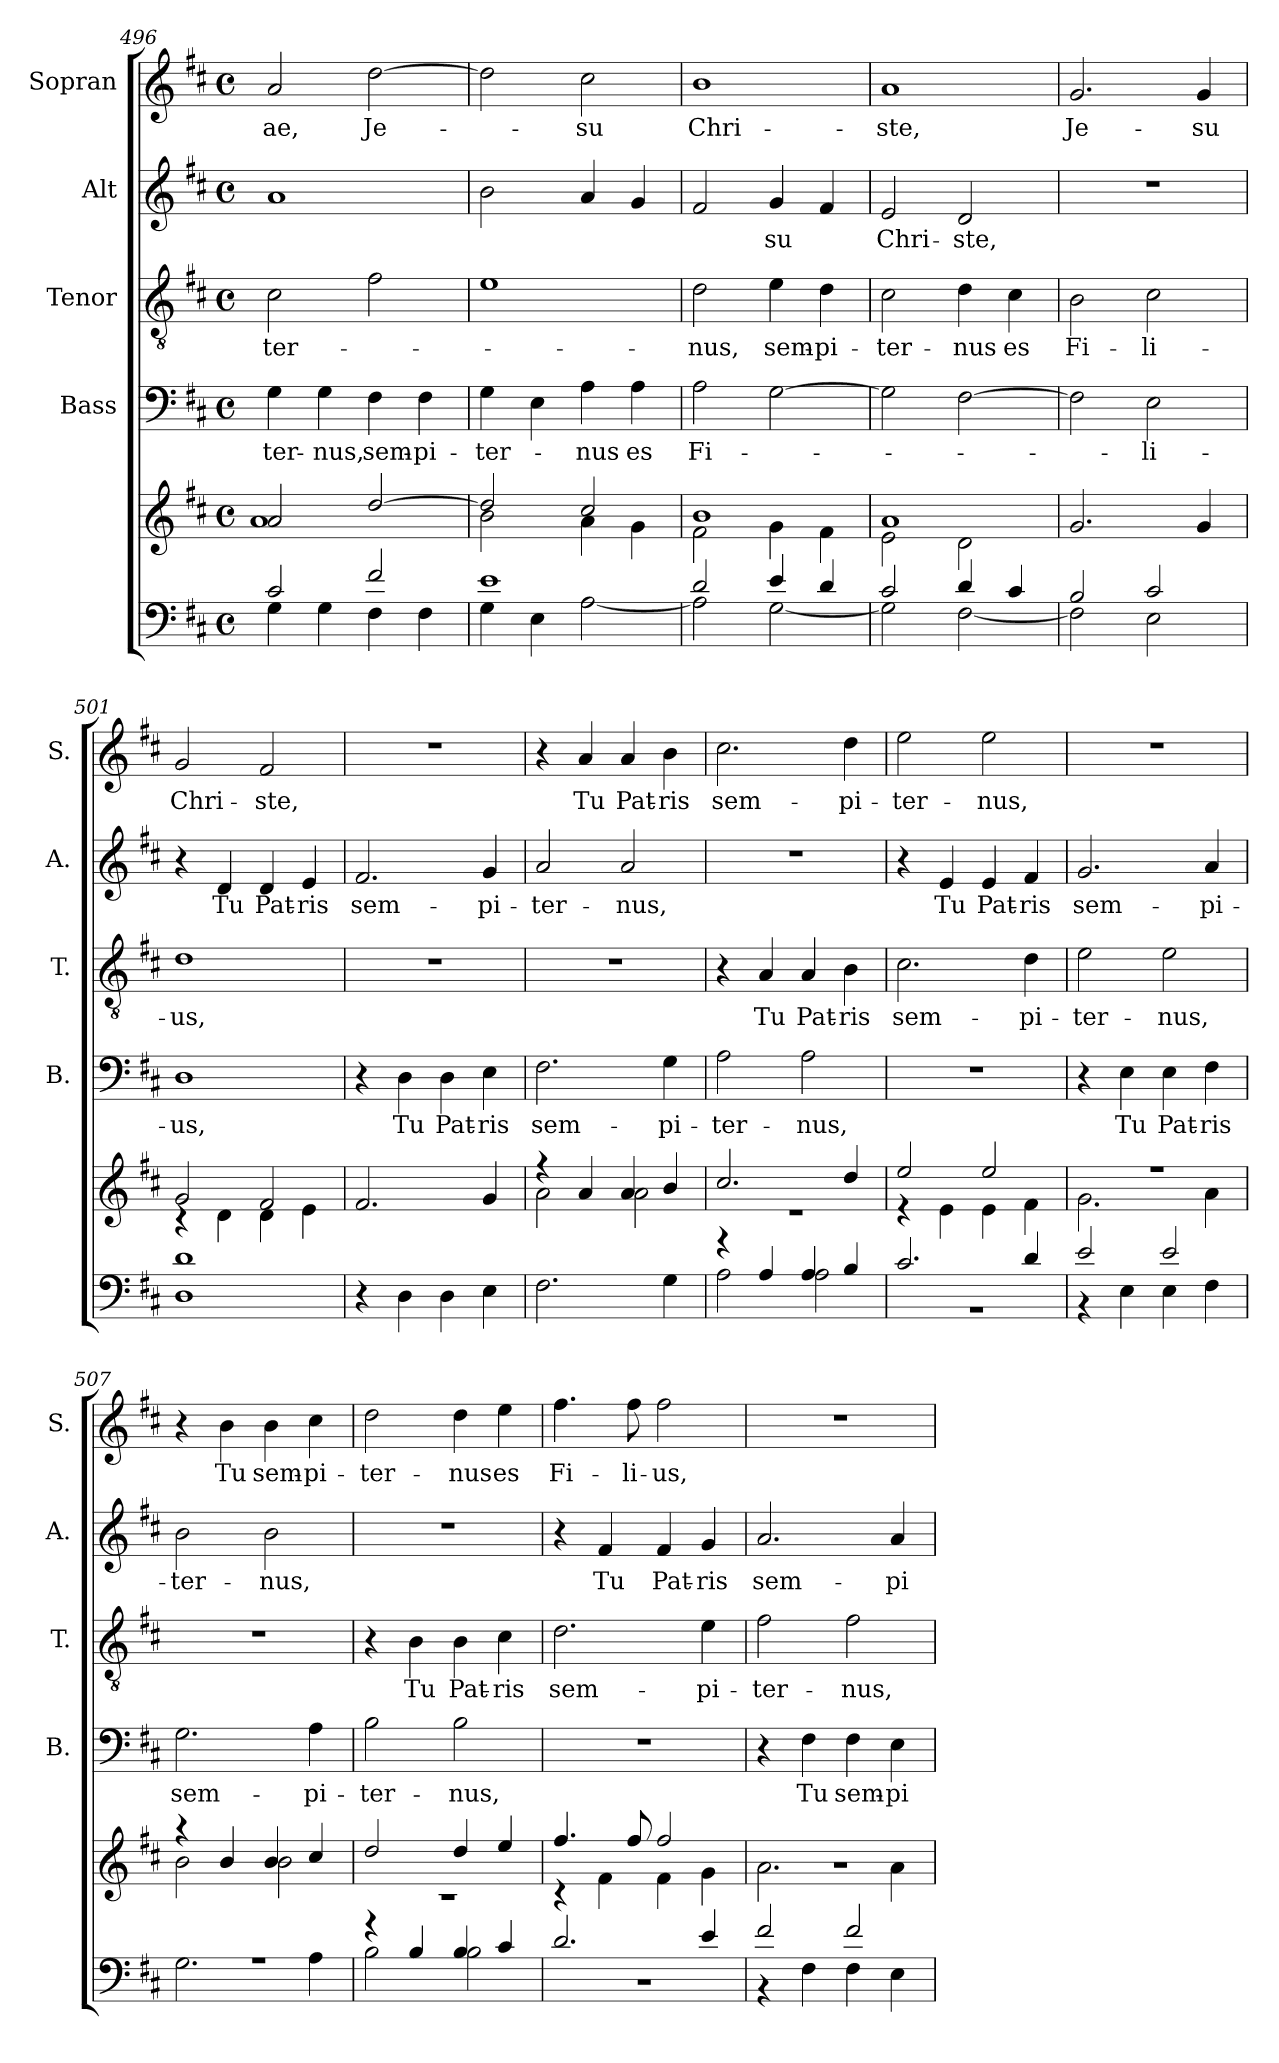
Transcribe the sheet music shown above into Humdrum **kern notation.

**kern	**kern	**kern	**text	**kern	**text	**kern	**text	**kern	**text
*part5	*part5	*part4	*part4	*part3	*part3	*part2	*part2	*part1	*part1
*staff6	*staff5	*staff4	*staff4	*staff3	*staff3	*staff2	*staff2	*staff1	*staff1
*	*	*I"Bass	*	*I"Tenor	*	*I"Alt	*	*I"Sopran	*
*	*	*I'B.	*	*I'T.	*	*I'A.	*	*I'S.	*
*clefF4	*clefG2	*clefF4	*	*clefGv2	*	*clefG2	*	*clefG2	*
*k[f#c#]	*k[f#c#]	*k[f#c#]	*	*k[f#c#]	*	*k[f#c#]	*	*k[f#c#]	*
*D:	*D:	*D:	*	*D:	*	*D:	*	*D:	*
*M4/4	*M4/4	*M4/4	*	*M4/4	*	*M4/4	*	*M4/4	*
*met(c)	*met(c)	*met(c)	*	*met(c)	*	*met(c)	*	*met(c)	*
=496	=496	=496	=496	=496	=496	=496	=496	=496	=496
*^	*^	*	*	*	*	*	*	*	*
!	!	!	!	!	!LO:LY:b	!	!LO:LY:b	!	!	!	!LO:LY:b
2c#/	4G\	2a/	1a	4G\	-ter-	2c#\	-ter-	1a	.	2a/	-ae,
!	!	!	!	!	!LO:LY:b	!	!	!	!	!	!
.	4G\	.	.	4G\	-nus,	.	.	.	.	.	.
!	!	!	!	!	!LO:LY:b	!	!	!	!	!	!LO:LY:b
2f#/	4F#\	[>2dd/	.	4F#\	sem-	2f#\	.	.	.	[2dd\	Je-
!	!	!	!	!	!LO:LY:b	!	!	!	!	!	!
.	4F#\	.	.	4F#\	-pi-	.	.	.	.	.	.
=497	=497	=497	=497	=497	=497	=497	=497	=497	=497	=497	=497
!	!	!	!	!	!LO:LY:b	!	!	!	!	!	!
1e	4G\	2dd/]	2b\	4G\	-ter-	1e	.	2b\	.	2dd\]	.
.	4E\	.	.	4E\	.	.	.	.	.	.	.
!	!	!	!	!	!LO:LY:b	!	!	!	!	!	!LO:LY:b
.	[<2A\	2cc#/	4a\	4A\	-nus	.	.	4a/	.	2cc#\	-su
!	!	!	!	!	!LO:LY:b	!	!	!	!	!	!
.	.	.	4g\	4A\	es	.	.	4g/	.	.	.
=498	=498	=498	=498	=498	=498	=498	=498	=498	=498	=498	=498
!	!	!	!	!	!LO:LY:b	!	!LO:LY:b	!	!	!	!LO:LY:b
2d/	2A\]	1b	2f#\	2A\	Fi-	2d\	-nus,	2f#/	.	1b	Chri-
!	!	!	!	!	!	!	!LO:LY:b	!	!LO:LY:b	!	!
4e/	[<2G\	.	4g\	[2G\	.	4e\	sem-	4g/	-su	.	.
!	!	!	!	!	!	!	!LO:LY:b	!	!	!	!
4d/	.	.	4f#\	.	.	4d\	-pi-	4f#/	.	.	.
=499	=499	=499	=499	=499	=499	=499	=499	=499	=499	=499	=499
!	!	!	!	!	!	!	!LO:LY:b	!	!LO:LY:b	!	!LO:LY:b
2c#/	2G\]	1a	2e\	2G\]	.	2c#\	-ter-	2e/	Chri-	1a	-ste,
!	!	!	!	!	!	!	!LO:LY:b	!	!LO:LY:b	!	!
4d/	[<2F#\	.	2d\	[2F#\	.	4d\	-nus	2d/	-ste,	.	.
!	!	!	!	!	!	!	!LO:LY:b	!	!	!	!
4c#/	.	.	.	.	.	4c#\	es	.	.	.	.
*	*	*v	*v	*	*	*	*	*	*	*	*
=500	=500	=500	=500	=500	=500	=500	=500	=500	=500	=500
!	!	!	!	!	!	!LO:LY:b	!	!	!	!LO:LY:b
2B/	2F#\]	2.g/	2F#\]	.	2B\	Fi-	1r	.	2.g/	Je-
!	!	!	!	!LO:LY:b	!	!LO:LY:b	!	!	!	!
2c#/	2E\	.	2E\	-li-	2c#\	-li-	.	.	.	.
!	!	!	!	!	!	!	!	!	!	!LO:LY:b
.	.	4g/	.	.	.	.	.	.	4g/	-su
!!LO:LB:g=z
=501	=501	=501	=501	=501	=501	=501	=501	=501	=501	=501
*	*	*^	*	*	*	*	*	*	*	*
!	!	!	!	!	!LO:LY:b	!	!LO:LY:b	!	!	!	!LO:LY:b
1d	1D	2g/	4rB	1D	-us,	1d	-us,	4r	.	2g/	Chri-
!	!	!	!	!	!	!	!	!	!LO:LY:b	!	!
.	.	.	4d\	.	.	.	.	4d/	Tu	.	.
!	!	!	!	!	!	!	!	!	!LO:LY:b	!	!LO:LY:b
.	.	2f#/	4d\	.	.	.	.	4d/	Pat-	2f#/	-ste,
!	!	!	!	!	!	!	!	!	!LO:LY:b	!	!
.	.	.	4e\	.	.	.	.	4e/	-ris	.	.
*v	*v	*	*	*	*	*	*	*	*	*	*
=502	=502	=502	=502	=502	=502	=502	=502	=502	=502	=502
!	!	!	!	!	!	!	!	!LO:LY:b	!	!
*	*v	*v	*	*	*	*	*	*	*	*
4r	2.f#/	4r	.	1r	.	2.f#/	sem-	1r	.
!	!	!	!LO:LY:b	!	!	!	!	!	!
4D\	.	4D\	Tu	.	.	.	.	.	.
!	!	!	!LO:LY:b	!	!	!	!	!	!
4D\	.	4D\	Pat-	.	.	.	.	.	.
!	!	!	!LO:LY:b	!	!	!	!LO:LY:b	!	!
4E\	4g/	4E\	-ris	.	.	4g/	-pi-	.	.
=503	=503	=503	=503	=503	=503	=503	=503	=503	=503
*	*^	*	*	*	*	*	*	*	*
!	!	!	!	!LO:LY:b	!	!	!	!LO:LY:b	!	!
2.F#\	4rff	2a\	2.F#\	sem-	1r	.	2a/	-ter-	4r	.
!	!	!	!	!	!	!	!	!	!	!LO:LY:b
.	4a/	.	.	.	.	.	.	.	4a/	Tu
!	!	!	!	!	!	!	!	!LO:LY:b	!	!LO:LY:b
.	4a/	2a\	.	.	.	.	2a/	-nus,	4a/	Pat-
!	!	!	!	!LO:LY:b	!	!	!	!	!	!LO:LY:b
4G\	4b/	.	4G\	-pi-	.	.	.	.	4b\	-ris
=504	=504	=504	=504	=504	=504	=504	=504	=504	=504	=504
*^	*	*	*	*	*	*	*	*	*	*
!	!	!	!	!	!LO:LY:b	!	!	!	!	!	!LO:LY:b
4rf	2A\	2.cc#/	1re	2A\	-ter-	4r	.	1r	.	2.cc#\	sem-
!	!	!	!	!	!	!	!LO:LY:b	!	!	!	!
4A/	.	.	.	.	.	4A/	Tu	.	.	.	.
!	!	!	!	!	!LO:LY:b	!	!LO:LY:b	!	!	!	!
4A/	2A\	.	.	2A\	-nus,	4A/	Pat-	.	.	.	.
!	!	!	!	!	!	!	!LO:LY:b	!	!	!	!LO:LY:b
4B/	.	4dd/	.	.	.	4B\	-ris	.	.	4dd\	-pi-
=505	=505	=505	=505	=505	=505	=505	=505	=505	=505	=505	=505
!	!	!	!	!	!	!	!LO:LY:b	!	!	!	!LO:LY:b
2.c#/	1rBB	2ee/	4re	1r	.	2.c#\	sem-	4r	.	2ee\	-ter-
!	!	!	!	!	!	!	!	!	!LO:LY:b	!	!
.	.	.	4e\	.	.	.	.	4e/	Tu	.	.
!	!	!	!	!	!	!	!	!	!LO:LY:b	!	!LO:LY:b
.	.	2ee/	4e\	.	.	.	.	4e/	Pat-	2ee\	-nus,
!	!	!	!	!	!	!	!LO:LY:b	!	!LO:LY:b	!	!
4d/	.	.	4f#\	.	.	4d\	-pi-	4f#/	-ris	.	.
=506	=506	=506	=506	=506	=506	=506	=506	=506	=506	=506	=506
!	!	!	!	!	!	!	!LO:LY:b	!	!LO:LY:b	!	!
2e/	4r	1r	2.g\	4r	.	2e\	-ter-	2.g/	sem-	1r	.
!	!	!	!	!	!LO:LY:b	!	!	!	!	!	!
.	4E\	.	.	4E\	Tu	.	.	.	.	.	.
!	!	!	!	!	!LO:LY:b	!	!LO:LY:b	!	!	!	!
2e/	4E\	.	.	4E\	Pat-	2e\	-nus,	.	.	.	.
!	!	!	!	!	!LO:LY:b	!	!	!	!LO:LY:b	!	!
.	4F#\	.	4a\	4F#\	-ris	.	.	4a/	-pi-	.	.
=507	=507	=507	=507	=507	=507	=507	=507	=507	=507	=507	=507
!	!	!	!	!	!LO:LY:b	!	!	!	!LO:LY:b	!	!
1rA	2.G\	4rgg	2b\	2.G\	sem-	1r	.	2b\	-ter-	4r	.
!	!	!	!	!	!	!	!	!	!	!	!LO:LY:b
.	.	4b/	.	.	.	.	.	.	.	4b\	Tu
!	!	!	!	!	!	!	!	!	!LO:LY:b	!	!LO:LY:b
.	.	4b/	2b\	.	.	.	.	2b\	-nus,	4b\	sem-
!	!	!	!	!	!LO:LY:b	!	!	!	!	!	!LO:LY:b
.	4A\	4cc#/	.	4A\	-pi-	.	.	.	.	4cc#\	-pi-
=508	=508	=508	=508	=508	=508	=508	=508	=508	=508	=508	=508
!	!	!	!	!	!LO:LY:b	!	!	!	!	!	!LO:LY:b
4rg	2B\	2dd/	1rc	2B\	-ter-	4r	.	1r	.	2dd\	-ter-
!	!	!	!	!	!	!	!LO:LY:b	!	!	!	!
4B/	.	.	.	.	.	4B\	Tu	.	.	.	.
!	!	!	!	!	!LO:LY:b	!	!LO:LY:b	!	!	!	!LO:LY:b
4B/	2B\	4dd/	.	2B\	-nus,	4B\	Pat-	.	.	4dd\	-nus
!	!	!	!	!	!	!	!LO:LY:b	!	!	!	!LO:LY:b
4c#/	.	4ee/	.	.	.	4c#\	-ris	.	.	4ee\	es
!!LO:LB:g=z
=509	=509	=509	=509	=509	=509	=509	=509	=509	=509	=509	=509
!	!	!	!	!	!	!	!LO:LY:b	!	!	!	!LO:LY:b
2.d/	1r	4.ff#/	4rc	1r	.	2.d\	sem-	4r	.	4.ff#\	Fi-
!	!	!	!	!	!	!	!	!	!LO:LY:b	!	!
.	.	.	4f#\	.	.	.	.	4f#/	Tu	.	.
!	!	!	!	!	!	!	!	!	!	!	!LO:LY:b
.	.	8ff#/	.	.	.	.	.	.	.	8ff#\	-li-
!	!	!	!	!	!	!	!	!	!LO:LY:b	!	!LO:LY:b
.	.	2ff#/	4f#\	.	.	.	.	4f#/	Pat-	2ff#\	-us,
!	!	!	!	!	!	!	!LO:LY:b	!	!LO:LY:b	!	!
4e/	.	.	4g\	.	.	4e\	-pi-	4g/	-ris	.	.
=510	=510	=510	=510	=510	=510	=510	=510	=510	=510	=510	=510
!	!	!	!	!	!	!	!LO:LY:b	!	!LO:LY:b	!	!
2f#/	4r	1rcc	2.a\	4r	.	2f#\	-ter-	2.a/	sem-	1r	.
!	!	!	!	!	!LO:LY:b	!	!	!	!	!	!
.	4F#\	.	.	4F#\	Tu	.	.	.	.	.	.
!	!	!	!	!	!LO:LY:b	!	!LO:LY:b	!	!	!	!
2f#/	4F#\	.	.	4F#\	sem-	2f#\	-nus,	.	.	.	.
!	!	!	!	!	!LO:LY:b	!	!	!	!LO:LY:b	!	!
.	4E\	.	4a\	4E\	-pi-	.	.	4a/	-pi-	.	.
*v	*v	*	*	*	*	*	*	*	*	*	*
*	*v	*v	*	*	*	*	*	*	*	*
=	=	=	=	=	=	=	=	=	=
*-	*-	*-	*-	*-	*-	*-	*-	*-	*-
